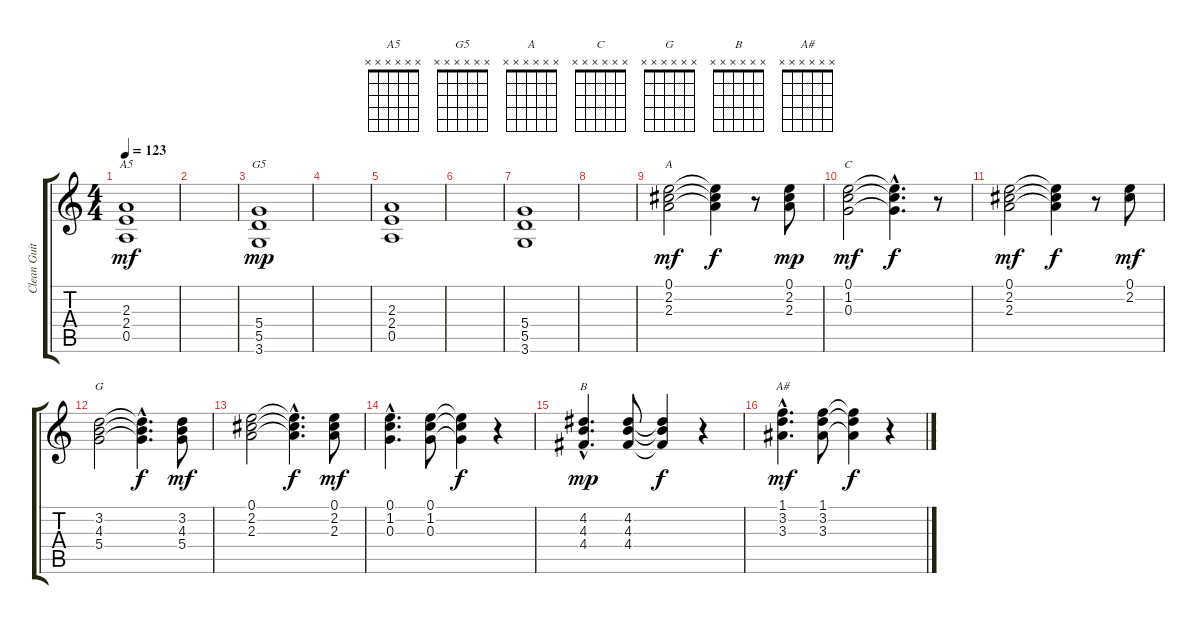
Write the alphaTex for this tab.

\track ("Clean Guitar" "Clean Guit") {instrument acousticguitarsteel}
\staff {score tabs}
\tuning (E4 B3 G3 D3 A2 E2) {hide}
\chord ("A5" x x x x x x) {firstfret 0}
\chord ("G5" x x x x x x) {firstfret 0}
\chord ("A" x x x x x x) {firstfret 0}
\chord ("C" x x x x x x) {firstfret 0}
\chord ("G" x x x x x x) {firstfret 0}
\chord ("B" x x x x x x) {firstfret 0}
\chord ("A#" x x x x x x) {firstfret 0}
\ts (4 4)
\tempo 123
\clef g2
\ks c
(2.3 2.4 0.5).1{ch "A5" dy mf} |
|
(5.4 5.5 3.6).1{ch "G5" dy mp} |
|
(2.3 2.4 0.5).1 |
|
(5.4 5.5 3.6).1 |
|
(0.1 2.2 2.3).2{ch "A" dy mf} (0.1{t} 2.2{t} 2.3{t}).4{dy f} r.8 (0.1 2.2 2.3).8{dy mp} |
(0.1 1.2 0.3).2{ch "C" dy mf} (0.1{hac t} 1.2{t} 0.3{t}).4{d dy f} r.8 |
(0.1 2.2 2.3).2{dy mf} (0.1{t} 2.2{t} 2.3{t}).4{dy f} r.8 (0.1 2.2).8{dy mf} |
(3.2 4.3 5.4).2{ch "G"} (3.2{hac t} 4.3{hac t} 5.4{hac t}).4{d dy f} (3.2 4.3 5.4).8{dy mf} |
(0.1 2.2 2.3).2 (0.1{hac t} 2.2{hac t} 2.3{hac t}).4{d dy f} (0.1 2.2 2.3).8{dy mf} |
(0.1{hac} 1.2{hac} 0.3{hac}).4{d} (0.1 1.2 0.3).8 (0.1{t} 1.2{t} 0.3{t}).4{dy f} r.4 |
(4.2{hac} 4.3{hac} 4.4{hac}).4{d ch "B" dy mp} (4.2 4.3 4.4).8 (4.2{t} 4.3{t} 4.4{t}).4{dy f} r.4 |
(1.1{hac} 3.2{hac} 3.3{hac}).4{d ch "A#" dy mf} (1.1 3.2 3.3).8 (1.1{t} 3.2{t} 3.3{t}).4{dy f} r.4
